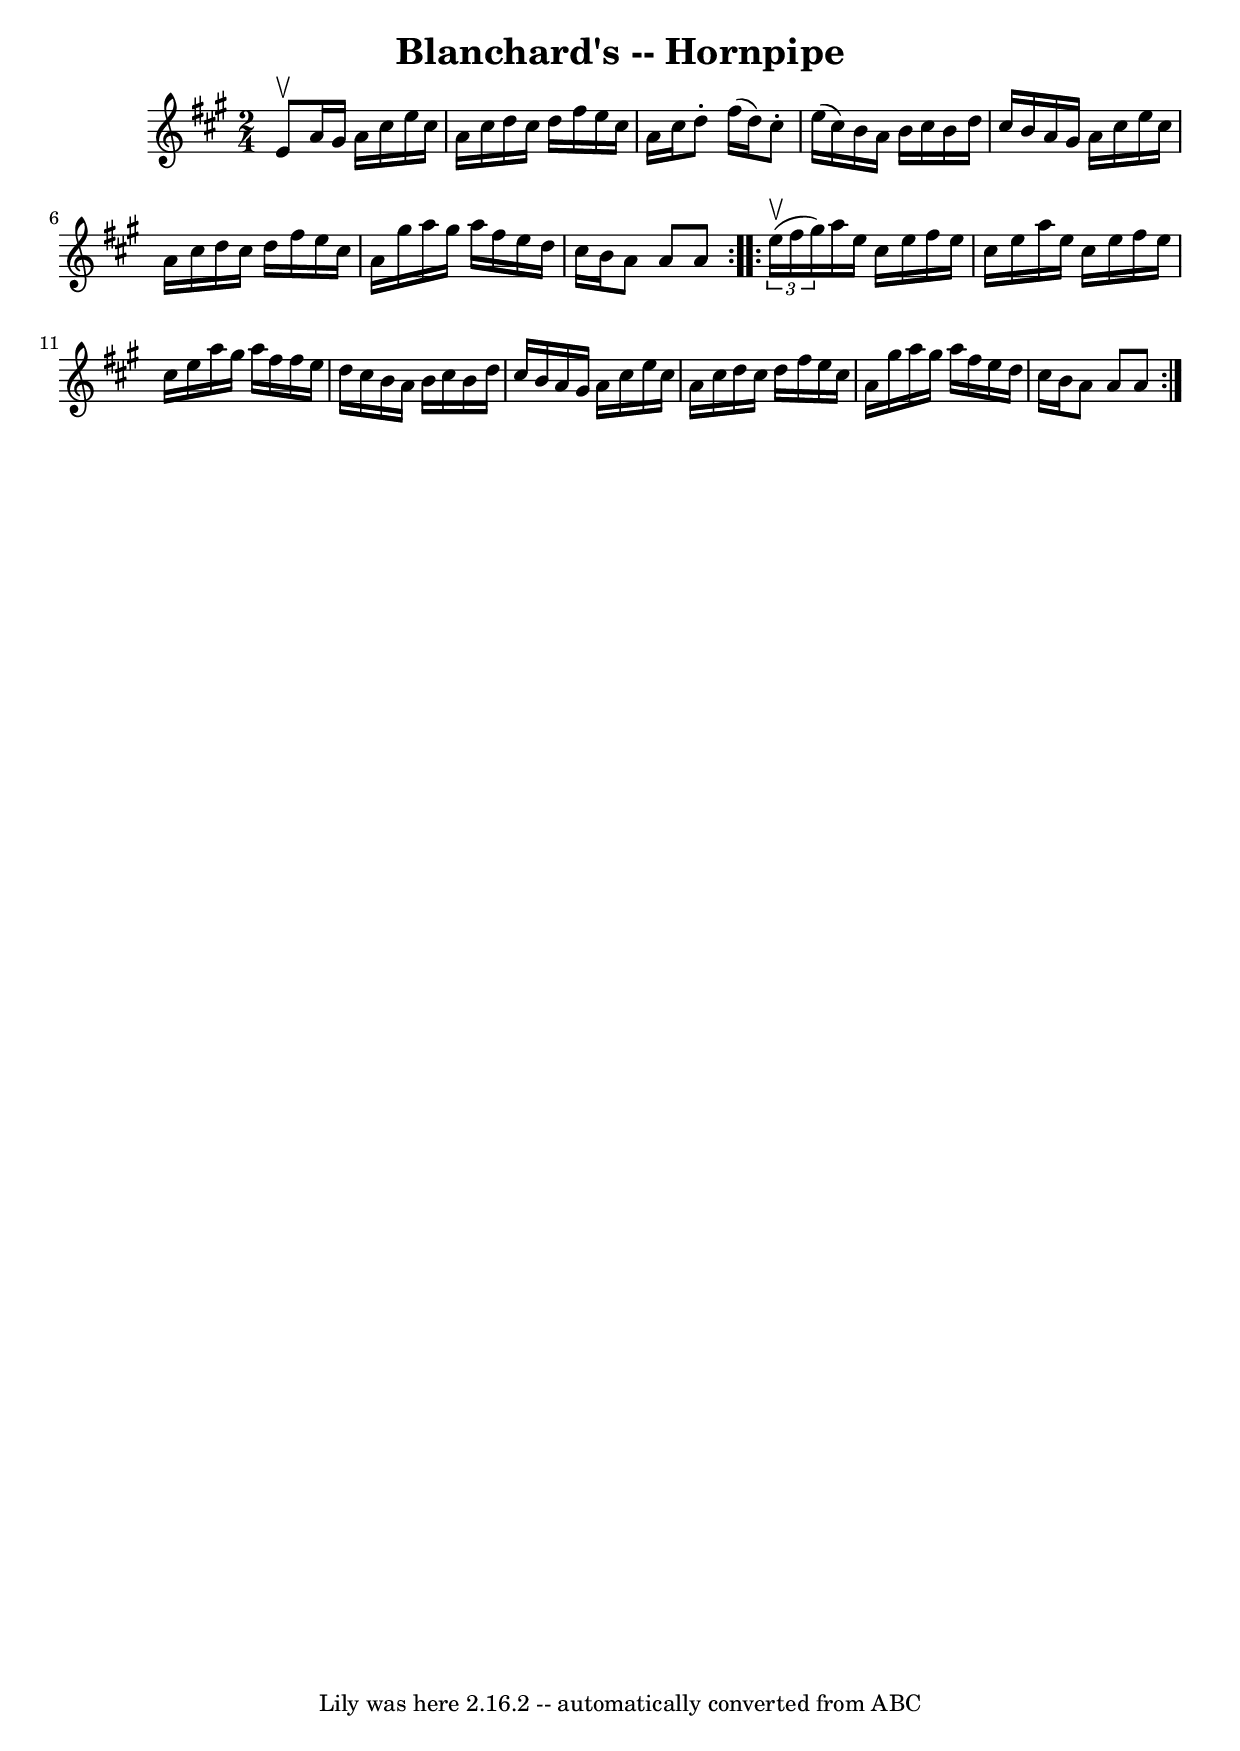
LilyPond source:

\version "2.16.2"
\include "Mammoth.ily"
\header {
  %% book = "Cole's 1000 Fiddle Tunes"
  crossRefNumber = "1"
  footnotes = ""
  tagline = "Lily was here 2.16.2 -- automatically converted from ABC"
  title = "Blanchard's -- Hornpipe"

}
voicedefault =  {



  \repeat volta 2 {

    \time 2/4 
    \key a \major
 e'8^\upbow |
    a'16 gis'16 a'16    
    cis''16 e''16 cis''16 a'16 cis''16  |
    d''16 cis''16    
    d''16 fis''16 e''16 cis''16 a'16 cis''16  |
    d''8 -.   
    fis''16 (d''16) cis''8 -. e''16 (cis''16) |
    b'16    
    a'16 b'16 cis''16 b'16 d''16 cis''16 b'16  |
    a'16  
    gis'16 a'16 cis''16 e''16 cis''16 a'16 cis''16  |
    
    d''16 cis''16 d''16 fis''16 e''16 cis''16 a'16 gis''16  
    |
    a''16 gis''16 a''16 fis''16 e''16 d''16 cis''16    
    b'16  |
    a'8 a'8 a'8  
  }     
  \repeat volta 2 {
    \times 2/3 {   
      e''16 (^\upbow fis''16 gis''16) 
    } |
    a''16 e''16 cis''16  
    e''16 fis''16 e''16 cis''16 e''16  |
    a''16 e''16    
    cis''16 e''16 fis''16 e''16 cis''16 e''16  |
    a''16    
    gis''16 a''16 fis''16 fis''16 e''16 d''16 cis''16  |
    
    b'16 a'16 b'16 cis''16 b'16 d''16 cis''16 b'16  |
    
    a'16 gis'16 a'16 cis''16 e''16 cis''16 a'16 cis''16  
    |
    d''16 cis''16 d''16 fis''16 e''16 cis''16 a'16    
    gis''16  |
    a''16 gis''16 a''16 fis''16 e''16 d''16    
    cis''16 b'16  |
    a'8 a'8 a'8  
  }   

}

\score{
  <<

    \context Staff="default"
    {
      \voicedefault 
      
    }

  >>
  \layout {
    
  }
  \midi {
  }

}
